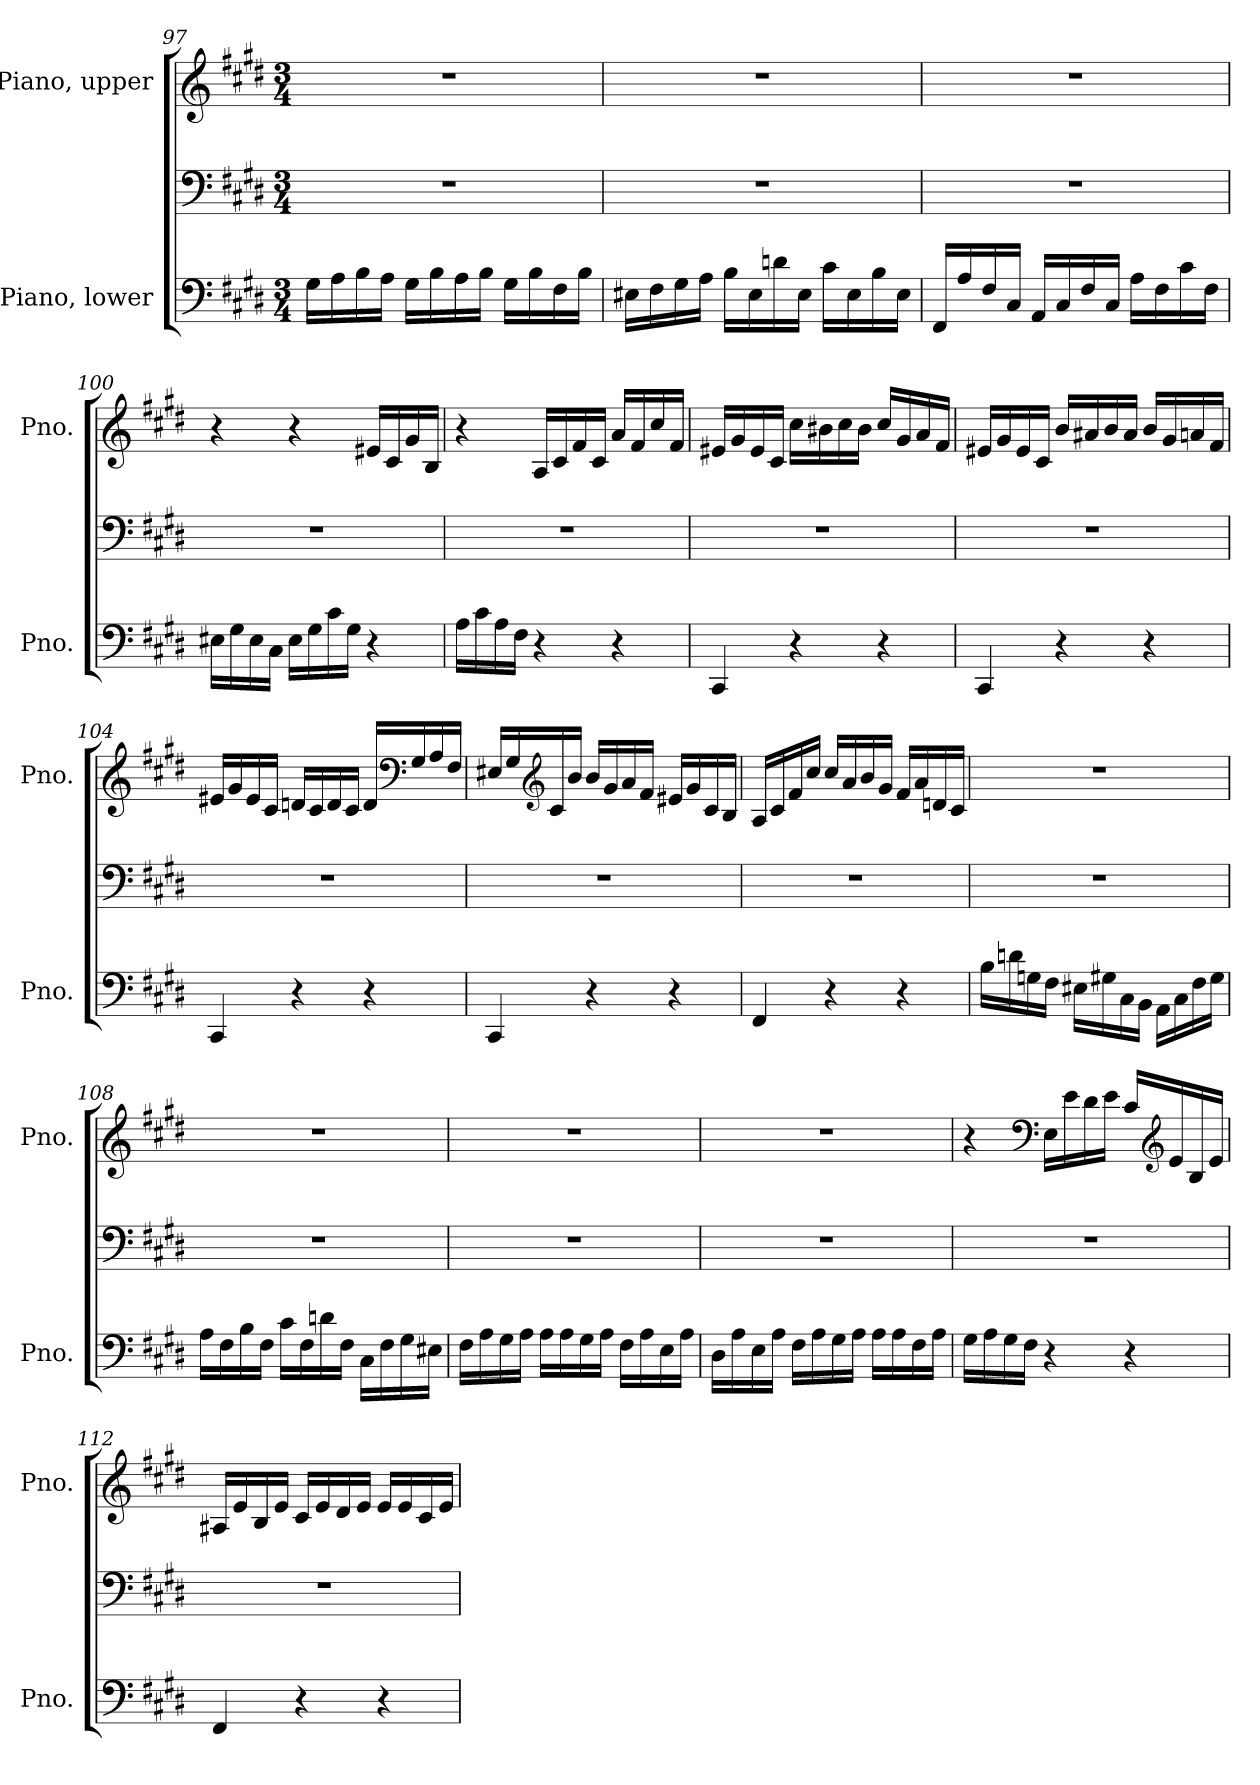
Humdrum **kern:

**kern	**kern	**kern
*part2	*part2	*part1
*staff3	*staff2	*staff1
*I"Piano, lower	*	*I"Piano, upper
*I'Pno.	*	*I'Pno.
*clefF4	*clefF4	*clefG2
*k[f#c#g#d#]	*k[f#c#g#d#]	*k[f#c#g#d#]
*M3/4	*M3/4	*M3/4
=97	=97	=97
16G#\LL	2.r	2.r
16A\	.	.
16B\	.	.
16A\JJ	.	.
16G#\LL	.	.
16B\	.	.
16A\	.	.
16B\JJ	.	.
16G#\LL	.	.
16B\	.	.
16F#\	.	.
16B\JJ	.	.
=98	=98	=98
16E#X\LL	2.r	2.r
16F#\	.	.
16G#\	.	.
16A\JJ	.	.
16B\LL	.	.
16E#\	.	.
16dn\	.	.
16E#\JJ	.	.
16c#\LL	.	.
16E#\	.	.
16B\	.	.
16E#\JJ	.	.
!!LO:LB:g=z
=99	=99	=99
16FF#/LL	2.r	2.r
16A/	.	.
16F#/	.	.
16C#/JJ	.	.
16AA/LL	.	.
16C#/	.	.
16F#/	.	.
16C#/JJ	.	.
16A\LL	.	.
16F#\	.	.
16c#\	.	.
16F#\JJ	.	.
=100	=100	=100
16E#X\LL	2.r	4r
16G#\	.	.
16E#\	.	.
16C#\JJ	.	.
16E#\LL	.	4r
16G#\	.	.
16c#\	.	.
16G#\JJ	.	.
4r	.	16e#X/LL
.	.	16c#/
.	.	16g#/
.	.	16B/JJ
=101	=101	=101
16A\LL	2.r	4r
16c#\	.	.
16A\	.	.
16F#\JJ	.	.
4r	.	16A/LL
.	.	16c#/
.	.	16f#/
.	.	16c#/JJ
4r	.	16a/LL
.	.	16f#/
.	.	16cc#/
.	.	16f#/JJ
!!LO:LB:g=z
=102	=102	=102
4CC#/	2.r	16e#X/LL
.	.	16g#/
.	.	16e#/
.	.	16c#/JJ
4r	.	16cc#\LL
.	.	16b#X\
.	.	16cc#\
.	.	16b#\JJ
4r	.	16cc#/LL
.	.	16g#/
.	.	16a/
.	.	16f#/JJ
=103	=103	=103
4CC#/	2.r	16e#X/LL
.	.	16g#/
.	.	16e#/
.	.	16c#/JJ
4r	.	16b/LL
.	.	16a#X/
.	.	16b/
.	.	16a#/JJ
4r	.	16b/LL
.	.	16g#/
.	.	16an/
.	.	16f#/JJ
=104	=104	=104
4CC#/	2.r	16e#X/LL
.	.	16g#/
.	.	16e#/
.	.	16c#/JJ
4r	.	16dn/LL
.	.	16c#/
.	.	16d/
.	.	16c#/JJ
4r	.	16d/LL
*	*	*clefF4
.	.	16G#/
.	.	16A/
.	.	16F#/JJ
!!LO:LB:g=z
=105	=105	=105
4CC#/	2.r	16E#X/LL
.	.	16G#/
*	*	*clefG2
.	.	16c#/
.	.	16b/JJ
4r	.	16b/LL
.	.	16g#/
.	.	16a/
.	.	16f#/JJ
4r	.	16e#X/LL
.	.	16g#/
.	.	16c#/
.	.	16B/JJ
=106	=106	=106
4FF#/	2.r	16A/LL
.	.	16c#/
.	.	16f#/
.	.	16cc#/JJ
4r	.	16cc#/LL
.	.	16a/
.	.	16b/
.	.	16g#/JJ
4r	.	16f#/LL
.	.	16a/
.	.	16dn/
.	.	16c#/JJ
!!LO:PB:g=z
=107	=107	=107
16B\LL	2.r	2.r
16dn\	.	.
16Gn\	.	.
16F#\JJ	.	.
16E#X\LL	.	.
16G#X\	.	.
16C#\	.	.
16BB\JJ	.	.
16AA\LL	.	.
16C#\	.	.
16F#\	.	.
16G#\JJ	.	.
=108	=108	=108
16A\LL	2.r	2.r
16F#\	.	.
16B\	.	.
16F#\JJ	.	.
16c#\LL	.	.
16F#\	.	.
16dn\	.	.
16F#\JJ	.	.
16C#\LL	.	.
16F#\	.	.
16G#\	.	.
16E#X\JJ	.	.
=109	=109	=109
16F#\LL	2.r	2.r
16A\	.	.
16G#\	.	.
16A\JJ	.	.
16A\LL	.	.
16A\	.	.
16G#\	.	.
16A\JJ	.	.
16F#\LL	.	.
16A\	.	.
16E\	.	.
16A\JJ	.	.
!!LO:LB:g=z
=110	=110	=110
16D#\LL	2.r	2.r
16A\	.	.
16E\	.	.
16A\JJ	.	.
16F#\LL	.	.
16A\	.	.
16G#\	.	.
16A\JJ	.	.
16A\LL	.	.
16A\	.	.
16F#\	.	.
16A\JJ	.	.
=111	=111	=111
16G#\LL	2.r	4r
16A\	.	.
16G#\	.	.
16F#\JJ	.	.
*	*	*clefF4
4r	.	16E\LL
.	.	16e\
.	.	16d#\
.	.	16e\JJ
4r	.	16c#/LL
*	*	*clefG2
.	.	16e/
.	.	16B/
.	.	16e/JJ
=112	=112	=112
4FF#/	2.r	16A#X/LL
.	.	16e/
.	.	16B/
.	.	16e/JJ
4r	.	16c#/LL
.	.	16e/
.	.	16d#/
.	.	16e/JJ
4r	.	16e/LL
.	.	16e/
.	.	16c#/
.	.	16e/JJ
=	=	=
*-	*-	*-
